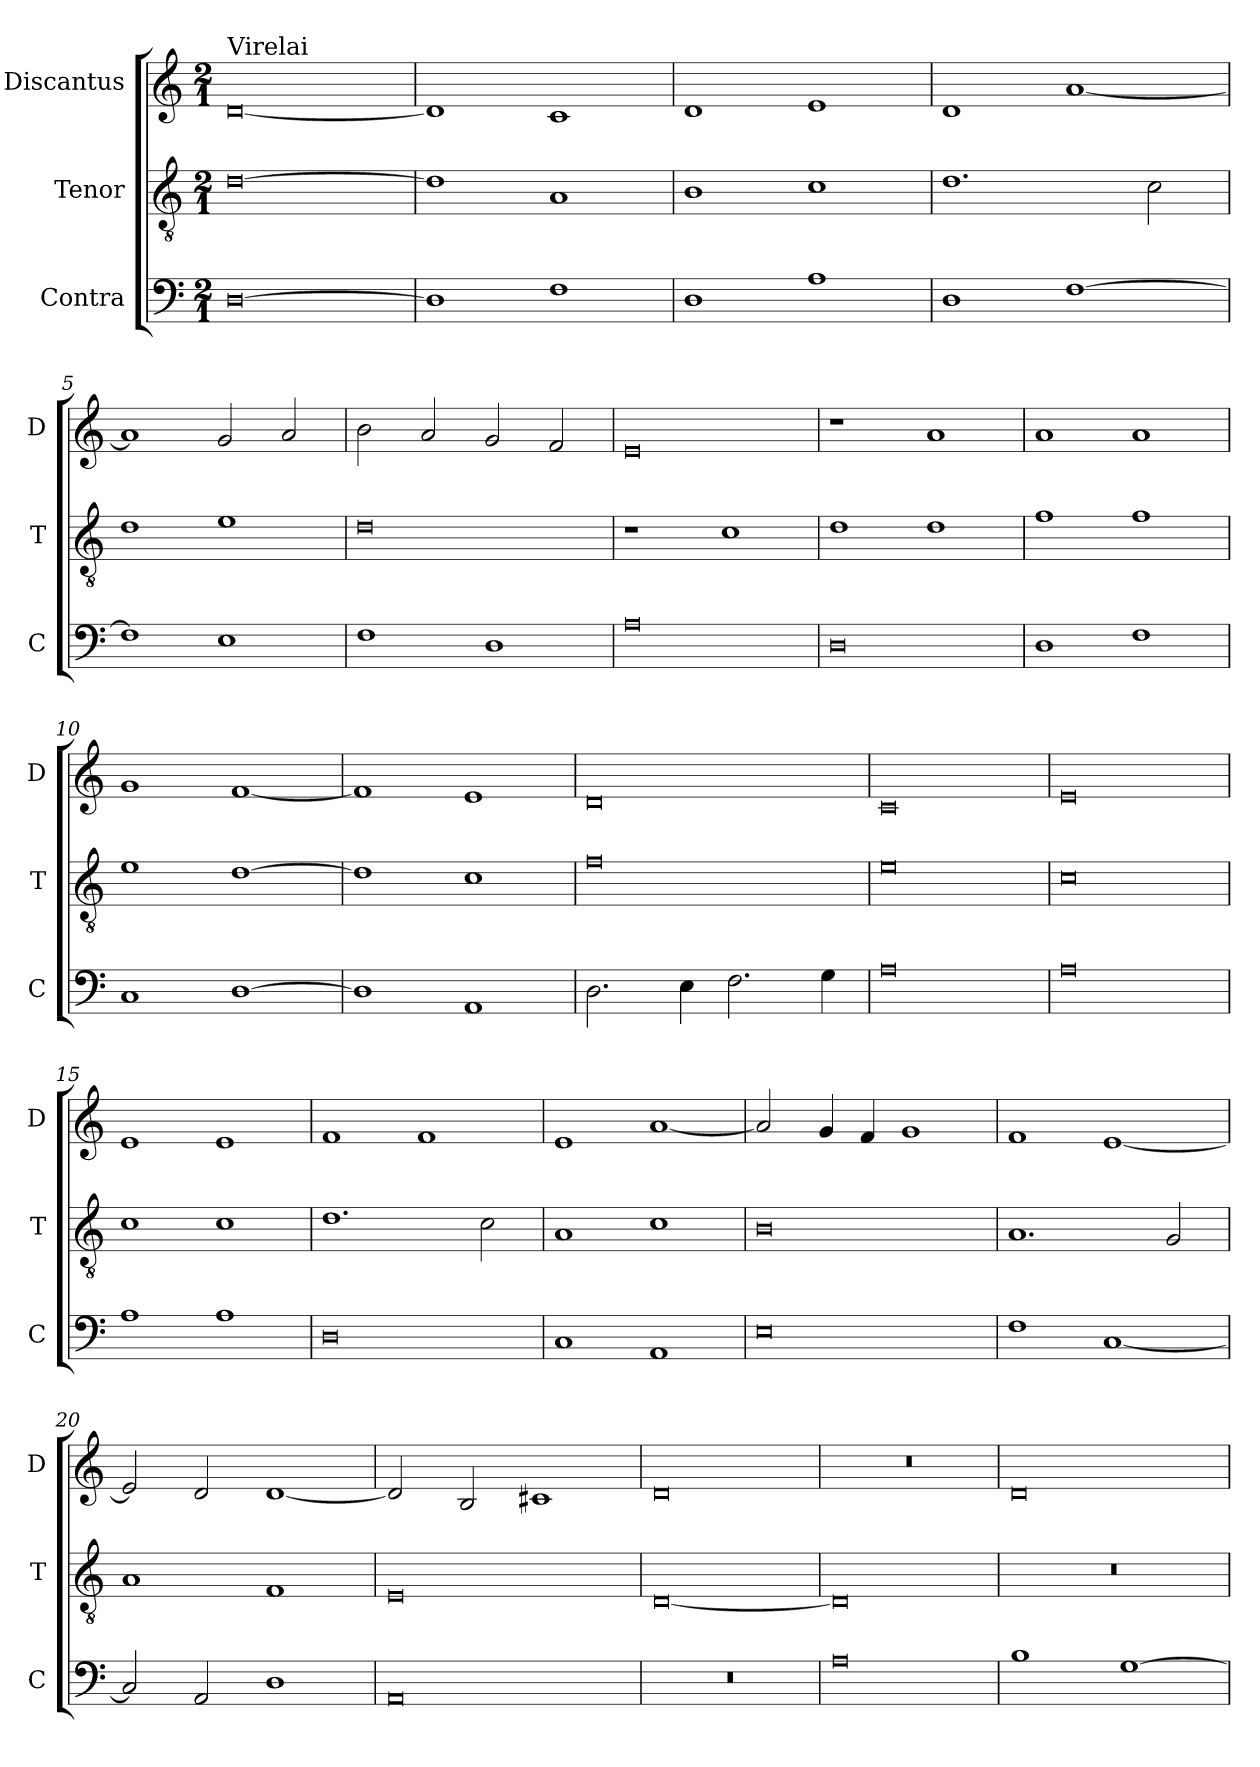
**kern	**kern	**kern
*part3	*part2	*part1
*staff3	*staff2	*staff1
*I"Contra	*I"Tenor	*I"Discantus
*I'C	*I'T	*I'D
*clefF4	*clefGv2	*clefG2
*k[]	*k[]	*k[]
*M2/1	*M2/1	*M2/1
=1	=1	=1
!	!	!LO:TX:a:t=Virelai
[0D	[0d	[0d
=2	=2	=2
1D]	1d]	1d]
1F	1A	1c
=3	=3	=3
1D	1B	1d
1A	1c	1e
=4	=4	=4
1D	1.d	1d
[1F	.	[1a
.	2c	.
=5	=5	=5
1F]	1d	1a]
1E	1e	2g
.	.	2a
=6	=6	=6
1F	0d	2b
.	.	2a
1D	.	2g
.	.	2f
=7	=7	=7
0A	1r	0e
.	1c	.
=8	=8	=8
0D	1d	1r
.	1d	1a
=9	=9	=9
1D	1f	1a
1F	1f	1a
=10	=10	=10
1C	1e	1g
[1D	[1d	[1f
=11	=11	=11
1D]	1d]	1f]
1AA	1c	1e
=12	=12	=12
2.D	0f	0d
4E	.	.
2.F	.	.
4G	.	.
=13	=13	=13
0A	0e	0c
=14	=14	=14
0A	0c	0e
=15	=15	=15
1A	1c	1e
1A	1c	1e
=16	=16	=16
0D	1.d	1f
.	.	1f
.	2c	.
=17	=17	=17
1C	1A	1e
1AA	1c	[1a
=18	=18	=18
0E	0B	2a]
.	.	4g
.	.	4f
.	.	1g
=19	=19	=19
1F	1.A	1f
[1C	.	[1e
.	2G	.
=20	=20	=20
2C]	1A	2e]
2AA	.	2d
1D	1F	[1d
=21	=21	=21
0AA	0E	2d]
.	.	2B
.	.	1c#X
=22	=22	=22
0r	[0D	0d
=23	=23	=23
0A	0D]	0r
=24	=24	=24
1B	0r	0d
[1G	.	.
=	=	=
*-	*-	*-
